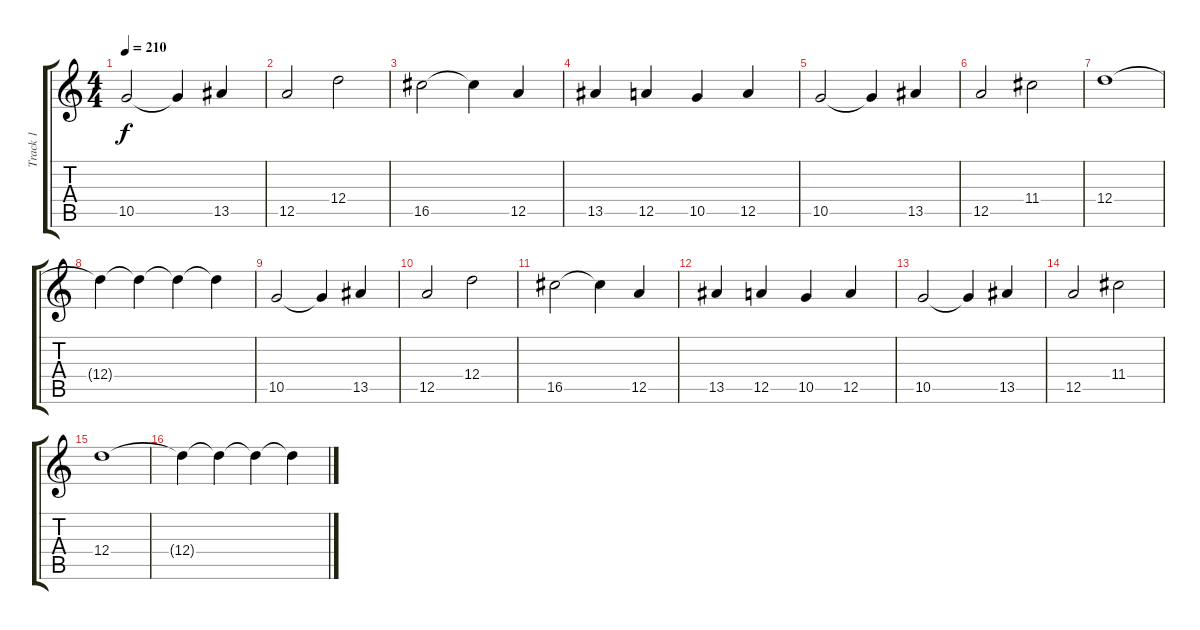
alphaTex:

\track ("Track 1" "Track 1") {instrument overdrivenguitar}
\staff {score tabs}
\tuning (E4 B3 G3 D3 A2 D2) {hide}
\ts (4 4)
\tempo 210
\clef g2
\ks c
10.5.2{dy f instrument overdrivenguitar} 10.5{t}.4 13.5.4 |
12.5.2 12.4.2 |
16.5.2 16.5{t}.4 12.5.4 |
13.5.4 12.5.4 10.5.4 12.5.4 |
10.5.2 10.5{t}.4 13.5.4 |
12.5.2 11.4.2 |
12.4.1 |
12.4{t}.4 12.4{t}.4 12.4{t}.4 12.4{t}.4 |
10.5.2 10.5{t}.4 13.5.4 |
12.5.2 12.4.2 |
16.5.2 16.5{t}.4 12.5.4 |
13.5.4 12.5.4 10.5.4 12.5.4 |
10.5.2 10.5{t}.4 13.5.4 |
12.5.2 11.4.2 |
12.4.1 |
12.4{t}.4 12.4{t}.4 12.4{t}.4 12.4{t}.4
